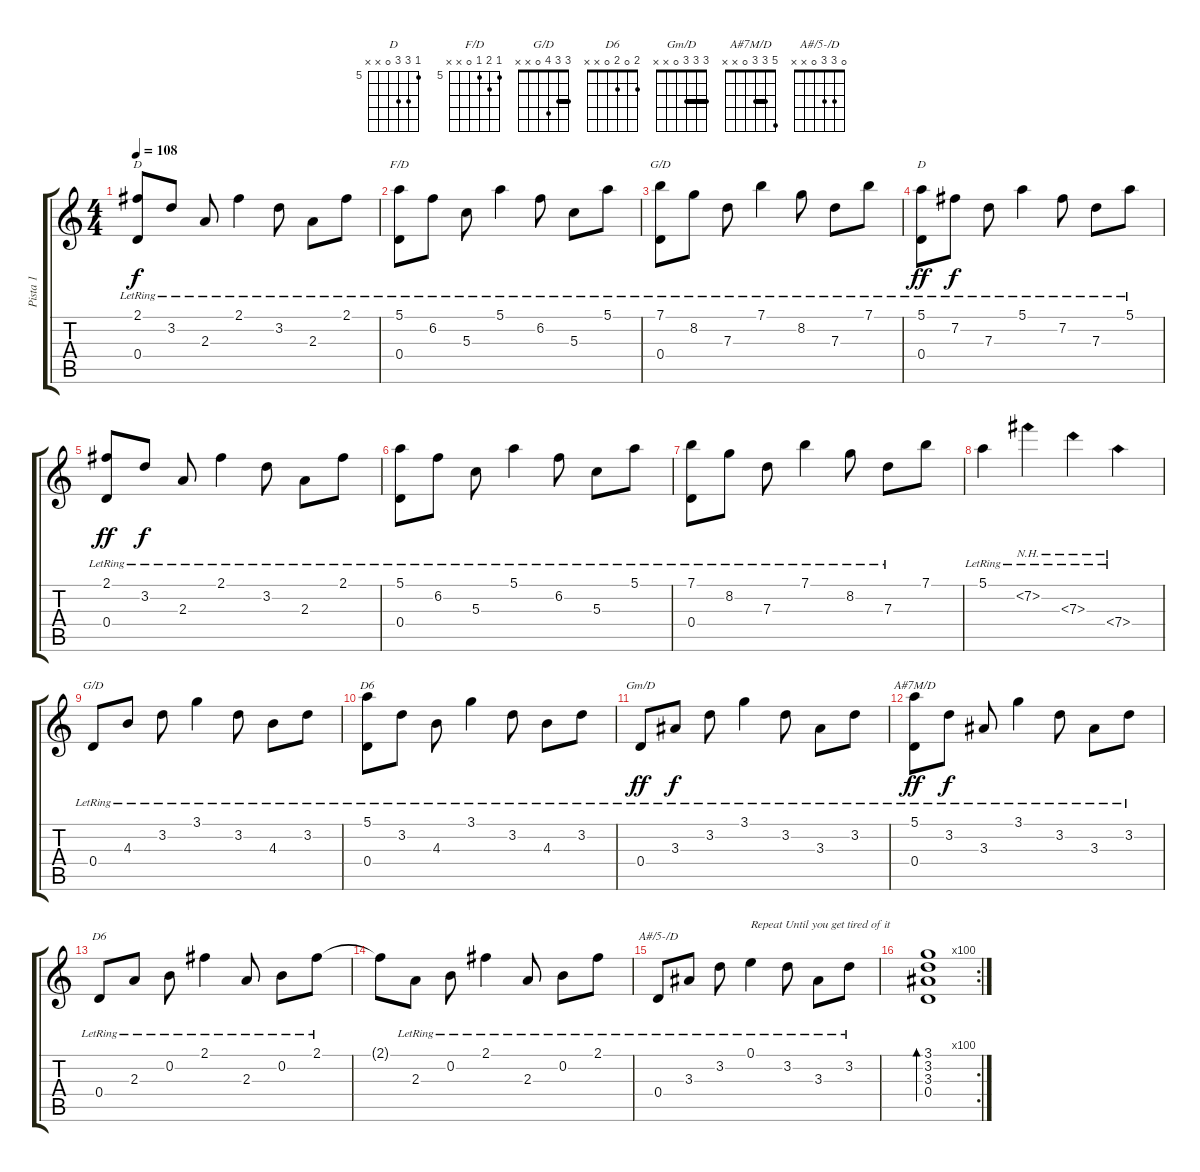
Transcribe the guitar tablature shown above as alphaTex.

\track ("Pista 1" "Pista 1") {instrument acousticguitarnylon}
\staff {score tabs}
\tuning (E4 B3 G3 D3 A2 E2) {hide}
\chord ("D" 2 3 2 0 x x)
\chord ("F/D" 5 6 5 0 x x) {firstfret 5}
\chord ("G/D" 7 8 7 0 x x) {firstfret 7}
\chord ("D" 5 7 7 0 x x) {firstfret 5}
\chord ("G/D" 3 3 4 0 x x) {barre 3}
\chord ("D6" 5 3 4 0 x x)
\chord ("Gm/D" 3 3 3 0 x x) {barre 3}
\chord ("A#7M/D" 5 3 3 0 x x) {barre 3}
\chord ("D6" 2 0 2 0 x x)
\chord ("A#/5-/D" 0 3 3 0 x x)
\ts (4 4)
\tempo 108
\clef g2
\ks c
(2.1{lr} 0.4{lr}).8{ch "D" dy f} 3.2{lr}.8 2.3{lr}.8 2.1{lr}.4 3.2{lr}.8 2.3{lr}.8 2.1{lr}.8 |
(5.1{lr} 0.4{lr}).8{ch "F/D"} 6.2{lr}.8 5.3{lr}.8 5.1{lr}.4 6.2{lr}.8 5.3{lr}.8 5.1{lr}.8 |
(7.1{lr} 0.4{lr}).8{ch "G/D"} 8.2{lr}.8 7.3{lr}.8 7.1{lr}.4 8.2{lr}.8 7.3{lr}.8 7.1{lr}.8 |
(5.1{lr} 0.4{lr}).8{ch "D" dy ff} 7.2{lr}.8{dy f} 7.3{lr}.8 5.1{lr}.4 7.2{lr}.8 7.3{lr}.8 5.1{lr}.8 |
(2.1{lr} 0.4{lr}).8{dy ff} 3.2{lr}.8{dy f} 2.3{lr}.8 2.1{lr}.4 3.2{lr}.8 2.3{lr}.8 2.1{lr}.8 |
(5.1{lr} 0.4{lr}).8 6.2{lr}.8 5.3{lr}.8 5.1{lr}.4 6.2{lr}.8 5.3{lr}.8 5.1{lr}.8 |
(7.1{lr} 0.4{lr}).8 8.2{lr}.8 7.3{lr}.8 7.1{lr}.4 8.2{lr}.8 7.3{lr}.8 7.1.8 |
5.1{lr}.4 7.2{nh lr}.4 7.3{nh lr}.4 7.4{nh lr}.4 |
0.4{lr}.8{ch "G/D"} 4.3{lr}.8 3.2{lr}.8 3.1{lr}.4 3.2{lr}.8 4.3{lr}.8 3.2{lr}.8 |
(5.1{lr} 0.4{lr}).8{ch "D6"} 3.2{lr}.8 4.3{lr}.8 3.1{lr}.4 3.2{lr}.8 4.3{lr}.8 3.2{lr}.8 |
0.4{lr}.8{ch "Gm/D" dy ff} 3.3{lr}.8{dy f} 3.2{lr}.8 3.1{lr}.4 3.2{lr}.8 3.3{lr}.8 3.2{lr}.8 |
(5.1{lr} 0.4{lr}).8{ch "A#7M/D" dy ff} 3.2{lr}.8{dy f} 3.3{lr}.8 3.1{lr}.4 3.2{lr}.8 3.3{lr}.8 3.2{lr}.8 |
0.4{lr}.8{ch "D6"} 2.3{lr}.8 0.2{lr}.8 2.1{lr}.4 2.3{lr}.8 0.2{lr}.8 2.1{lr}.8 |
2.1{t}.8 2.3{lr}.8 0.2{lr}.8 2.1{lr}.4 2.3{lr}.8 0.2{lr}.8 2.1{lr}.8 |
0.4{lr}.8{ch "A#/5-/D"} 3.3{lr}.8 3.2{lr}.8 0.1{lr}.4{txt "Repeat Until you get tired of it"} 3.2{lr}.8 3.3{lr}.8 3.2{lr}.8 |
\rc 100
(3.1 3.2 3.3 0.4).1{bd 240}
